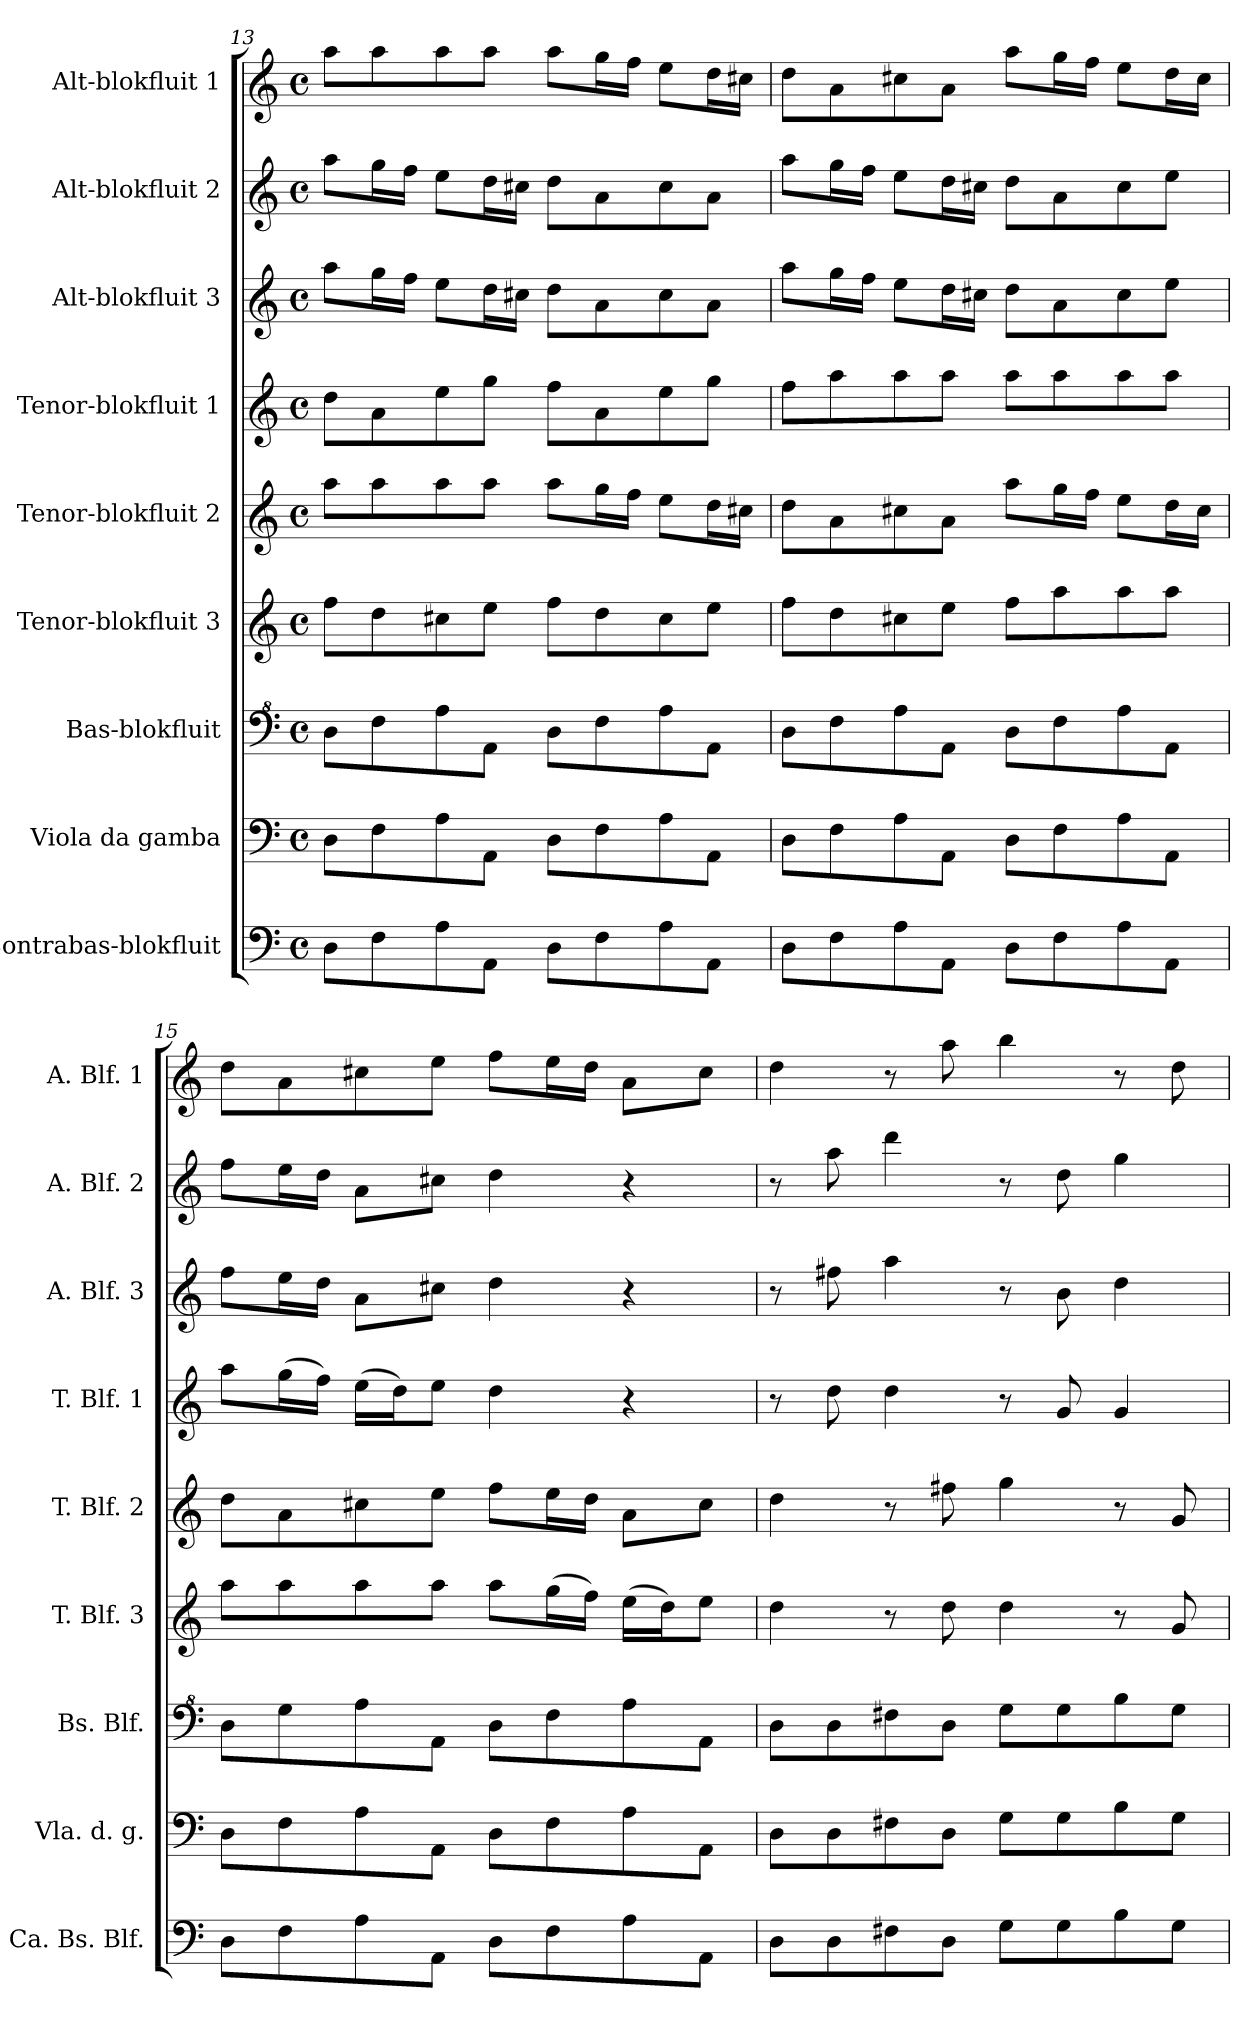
**kern	**kern	**kern	**kern	**kern	**kern	**kern	**kern	**kern
*part9	*part8	*part7	*part6	*part5	*part4	*part3	*part2	*part1
*staff9	*staff8	*staff7	*staff6	*staff5	*staff4	*staff3	*staff2	*staff1
*I"Contrabas-blokfluit	*I"Viola da gamba	*I"Bas-blokfluit	*I"Tenor-blokfluit 3	*I"Tenor-blokfluit 2	*I"Tenor-blokfluit 1	*I"Alt-blokfluit 3	*I"Alt-blokfluit 2	*I"Alt-blokfluit 1
*I'Ca. Bs. Blf.	*I'Vla. d. g.	*I'Bs. Blf.	*I'T. Blf. 3	*I'T. Blf. 2	*I'T. Blf. 1	*I'A. Blf. 3	*I'A. Blf. 2	*I'A. Blf. 1
*clefF4	*clefF4	*clefF^4	*clefG2	*clefG2	*clefG2	*clefG2	*clefG2	*clefG2
*k[]	*k[]	*k[]	*k[]	*k[]	*k[]	*k[]	*k[]	*k[]
*M4/4	*M4/4	*M4/4	*M4/4	*M4/4	*M4/4	*M4/4	*M4/4	*M4/4
*met(c)	*met(c)	*met(c)	*met(c)	*met(c)	*met(c)	*met(c)	*met(c)	*met(c)
=13	=13	=13	=13	=13	=13	=13	=13	=13
8D\L	8D\L	8d\L	8ff\L	8aa\L	8dd\L	8aa\L	8aa\L	8aa\L
8F\	8F\	8f\	8dd\	8aa\	8a\	16gg\L	16gg\L	8aa\
.	.	.	.	.	.	16ff\JJ	16ff\JJ	.
8A\	8A\	8a\	8cc#X\	8aa\	8ee\	8ee\L	8ee\L	8aa\
8AA\J	8AA\J	8A\J	8ee\J	8aa\J	8gg\J	16dd\L	16dd\L	8aa\J
.	.	.	.	.	.	16cc#X\JJ	16cc#X\JJ	.
8D\L	8D\L	8d\L	8ff\L	8aa\L	8ff\L	8dd\L	8dd\L	8aa\L
8F\	8F\	8f\	8dd\	16gg\L	8a\	8a\	8a\	16gg\L
.	.	.	.	16ff\JJ	.	.	.	16ff\JJ
8A\	8A\	8a\	8cc#\	8ee\L	8ee\	8cc#\	8cc#\	8ee\L
8AA\J	8AA\J	8A\J	8ee\J	16dd\L	8gg\J	8a\J	8a\J	16dd\L
.	.	.	.	16cc#X\JJ	.	.	.	16cc#X\JJ
!!LO:PB:g=z
=14	=14	=14	=14	=14	=14	=14	=14	=14
8D\L	8D\L	8d\L	8ff\L	8dd\L	8ff\L	8aa\L	8aa\L	8dd\L
8F\	8F\	8f\	8dd\	8a\	8aa\	16gg\L	16gg\L	8a\
.	.	.	.	.	.	16ff\JJ	16ff\JJ	.
8A\	8A\	8a\	8cc#X\	8cc#X\	8aa\	8ee\L	8ee\L	8cc#X\
8AA\J	8AA\J	8A\J	8ee\J	8a\J	8aa\J	16dd\L	16dd\L	8a\J
.	.	.	.	.	.	16cc#X\JJ	16cc#X\JJ	.
8D\L	8D\L	8d\L	8ff\L	8aa\L	8aa\L	8dd\L	8dd\L	8aa\L
8F\	8F\	8f\	8aa\	16gg\L	8aa\	8a\	8a\	16gg\L
.	.	.	.	16ff\JJ	.	.	.	16ff\JJ
8A\	8A\	8a\	8aa\	8ee\L	8aa\	8cc#\	8cc#\	8ee\L
8AA\J	8AA\J	8A\J	8aa\J	16dd\L	8aa\J	8ee\J	8ee\J	16dd\L
.	.	.	.	16cc#\JJ	.	.	.	16cc#\JJ
=15	=15	=15	=15	=15	=15	=15	=15	=15
8D\L	8D\L	8d\L	8aa\L	8dd\L	8aa\L	8ff\L	8ff\L	8dd\L
8F\	8F\	8g\	8aa\	8a\	(>16gg\L	16ee\L	16ee\L	8a\
.	.	.	.	.	16ff\JJ)	16dd\JJ	16dd\JJ	.
8A\	8A\	8a\	8aa\	8cc#X\	(>16ee\LL	8a\L	8a\L	8cc#X\
.	.	.	.	.	16dd\J)	.	.	.
8AA\J	8AA\J	8A\J	8aa\J	8ee\J	8ee\J	8cc#X\J	8cc#X\J	8ee\J
8D\L	8D\L	8d\L	8aa\L	8ff\L	4dd\	4dd\	4dd\	8ff\L
8F\	8F\	8f\	(>16gg\L	16ee\L	.	.	.	16ee\L
.	.	.	16ff\JJ)	16dd\JJ	.	.	.	16dd\JJ
8A\	8A\	8a\	(>16ee\LL	8a\L	4r	4r	4r	8a\L
.	.	.	16dd\J)	.	.	.	.	.
8AA\J	8AA\J	8A\J	8ee\J	8cc#\J	.	.	.	8cc#\J
=16	=16	=16	=16	=16	=16	=16	=16	=16
8D\L	8D\L	8d\L	4dd\	4dd\	8r	8r	8r	4dd\
8D\	8D\	8d\	.	.	8dd\	8ff#X\	8aa\	.
8F#X\	8F#X\	8f#X\	8r	8r	4dd\	4aa\	4ddd\	8r
8D\J	8D\J	8d\J	8dd\	8ff#X\	.	.	.	8aa\
8G\L	8G\L	8g\L	4dd\	4gg\	8r	8r	8r	4bb\
8G\	8G\	8g\	.	.	8g/	8b\	8dd\	.
8B\	8B\	8b\	8r	8r	4g/	4dd\	4gg\	8r
8G\J	8G\J	8g\J	8g/	8g/	.	.	.	8dd\
=	=	=	=	=	=	=	=	=
*-	*-	*-	*-	*-	*-	*-	*-	*-
